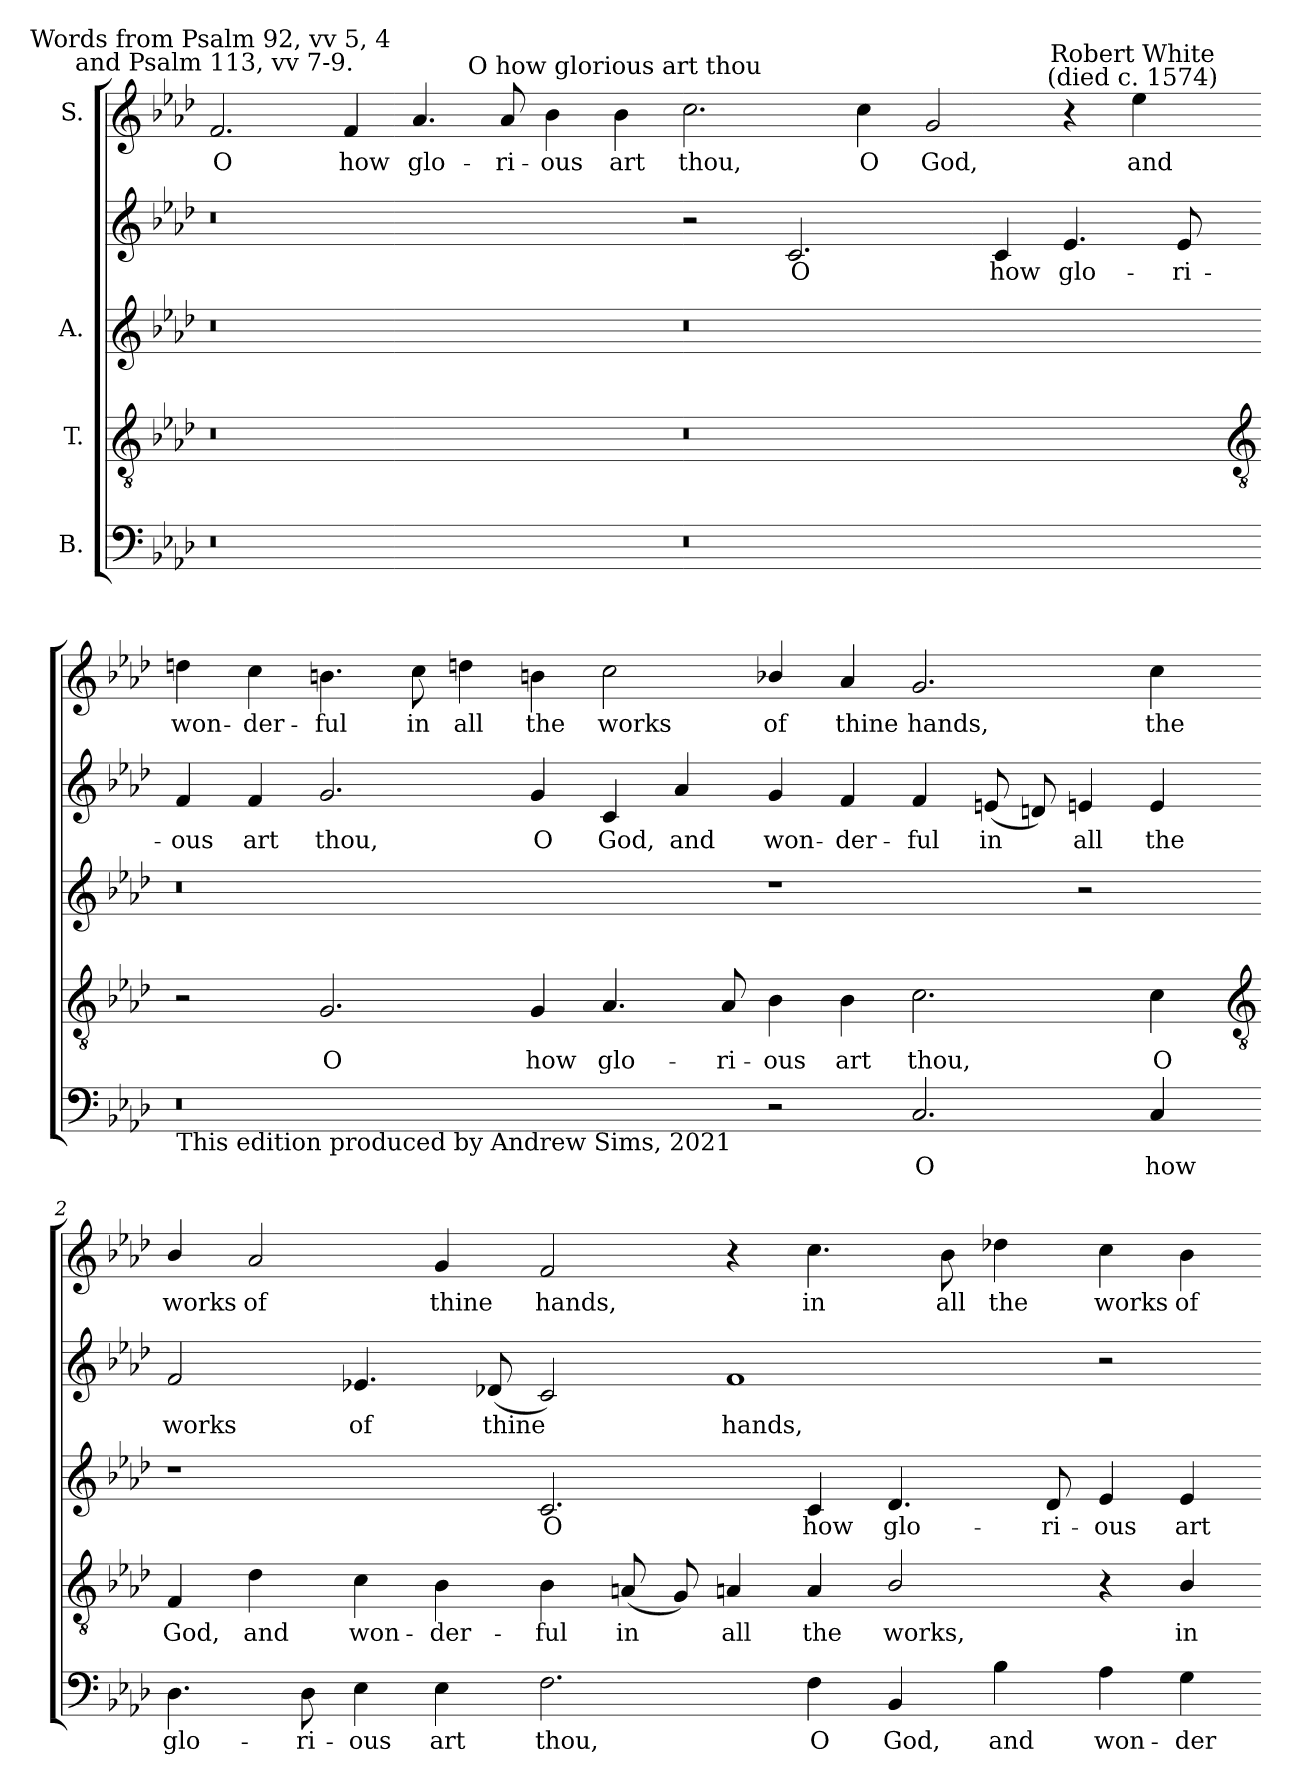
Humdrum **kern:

**kern	**text	**kern	**text	**kern	**text	**kern	**text	**kern	**text
*part4	*part4	*part3	*part3	*part2	*part2	*part2	*part2	*part1	*part1
*staff5	*staff5	*staff4	*staff4	*staff3	*staff3	*staff2	*staff2	*staff1	*staff1
*I"B.	*	*I"T.	*	*I"A.	*	*	*	*I"S.	*
*clefF4	*	*clefGv2	*	*clefG2	*	*clefG2	*	*clefG2	*
*k[b-e-a-d-]	*	*k[b-e-a-d-]	*	*k[b-e-a-d-]	*	*k[b-e-a-d-]	*	*k[b-e-a-d-]	*
*A-:	*	*A-:	*	*A-:	*	*A-:	*	*A-:	*
=	=	=	=	=	=	=	=	=	=
!	!	!	!	!	!	!	!	!LO:TX:a:cj:t=Words from Psalm 92, vv 5, 4\n and Psalm 113, vv 7-9.	!
!	!	!	!	!	!	!	!	!	!LO:LY:b
0r	.	0r	.	0r	.	0r	.	2.f	O
!	!	!	!	!	!	!	!	!	!LO:LY:b
.	.	.	.	.	.	.	.	4f	how
!	!	!	!	!	!	!	!	!	!LO:LY:b
.	.	.	.	.	.	.	.	4.a-	glo-
!	!	!	!	!	!	!	!	!	!LO:LY:b
.	.	.	.	.	.	.	.	8a-	-ri-
!	!	!	!	!	!	!	!	!	!LO:LY:b
.	.	.	.	.	.	.	.	4b-	-ous
!	!	!	!	!	!	!	!	!LO:TX:a:cj:t=O how glorious art thou	!
!	!	!	!	!	!	!	!	!	!LO:LY:b
.	.	.	.	.	.	.	.	4b-	art
!	!	!	!	!	!	!	!	!	!LO:LY:b
0r	.	0r	.	0r	.	2r	.	2.cc	thou,
!	!	!	!	!	!	!	!LO:LY:b	!	!
.	.	.	.	.	.	2.c	O	.	.
!	!	!	!	!	!	!	!	!	!LO:LY:b
.	.	.	.	.	.	.	.	4cc	O
!	!	!	!	!	!	!	!	!	!LO:LY:b
.	.	.	.	.	.	.	.	2g	God,
!	!	!	!	!	!	!	!LO:LY:b	!	!
.	.	.	.	.	.	4c	how	.	.
!	!	!	!	!	!	!	!LO:LY:b	!	!
.	.	.	.	.	.	4.e-	glo-	4r	.
!	!	!	!	!	!	!	!	!LO:TX:a:cj:t=Robert White\n(died c. 1574)	!
!	!	!	!	!	!	!	!	!	!LO:LY:b
.	.	.	.	.	.	.	.	4ee-	and
!	!	!	!	!	!	!	!LO:LY:b	!	!
.	.	.	.	.	.	8e-	-ri-	.	.
!!LO:LB:g=z
=1-	=1-	=1-	=1-	=1-	=1-	=1-	=1-	=1-	=1-
*	*	*clefGv2	*	*	*	*	*	*	*
!LO:TX:b:t=This edition produced by Andrew Sims, 2021	!	!	!	!	!	!	!	!	!
!	!	!	!	!	!	!	!LO:LY:b	!	!LO:LY:b
0r	.	2r	.	0r	.	4f	-ous	4ddn	won-
!	!	!	!	!	!	!	!LO:LY:b	!	!LO:LY:b
.	.	.	.	.	.	4f	art	4cc	-der-
!	!	!	!LO:LY:b	!	!	!	!LO:LY:b	!	!LO:LY:b
.	.	2.G	O	.	.	2.g	thou,	4.bn	-ful
!	!	!	!	!	!	!	!	!	!LO:LY:b
.	.	.	.	.	.	.	.	8cc	in
!	!	!	!	!	!	!	!	!	!LO:LY:b
.	.	.	.	.	.	.	.	4ddn	all
!	!	!	!LO:LY:b	!	!	!	!LO:LY:b	!	!LO:LY:b
.	.	4G	how	.	.	4g	O	4bn	the
!	!	!	!LO:LY:b	!	!	!	!LO:LY:b	!	!LO:LY:b
.	.	4.A-	glo-	.	.	4c	God,	2cc	works
!	!	!	!	!	!	!	!LO:LY:b	!	!
.	.	.	.	.	.	4a-	and	.	.
!	!	!	!LO:LY:b	!	!	!	!	!	!
.	.	8A-	-ri-	.	.	.	.	.	.
!	!	!	!LO:LY:b	!	!	!	!LO:LY:b	!	!LO:LY:b
2r	.	4B-	-ous	1r	.	4g	won-	4b-X/	of
!	!	!	!LO:LY:b	!	!	!	!LO:LY:b	!	!LO:LY:b
.	.	4B-	art	.	.	4f	-der-	4a-	thine
!	!LO:LY:b	!	!LO:LY:b	!	!	!	!LO:LY:b	!	!LO:LY:b
2.C	O	2.c	thou,	.	.	4f	-ful	2.g	hands,
!	!	!	!	!	!	!	!LO:LY:b	!	!
.	.	.	.	.	.	(<8en	in	.	.
.	.	.	.	.	.	8dn)	.	.	.
!	!	!	!	!	!	!	!LO:LY:b	!	!
.	.	.	.	2r	.	4en	all	.	.
!	!LO:LY:b	!	!LO:LY:b	!	!	!	!LO:LY:b	!	!LO:LY:b
4C	how	4c	O	.	.	4e	the	4cc	the
!!LO:LB:g=z
=2-	=2-	=2-	=2-	=2-	=2-	=2-	=2-	=2-	=2-
*	*	*clefGv2	*	*	*	*	*	*	*
!	!LO:LY:b	!	!LO:LY:b	!	!	!	!LO:LY:b	!	!LO:LY:b
4.D-	glo-	4F	God,	1r	.	2f	works	4b-/	works
!	!	!	!LO:LY:b	!	!	!	!	!	!LO:LY:b
.	.	4d-	and	.	.	.	.	2a-/	of
!	!LO:LY:b	!	!	!	!	!	!	!	!
8D-	-ri-	.	.	.	.	.	.	.	.
!	!LO:LY:b	!	!LO:LY:b	!	!	!	!LO:LY:b	!	!
4E-	-ous	4c	won-	.	.	4.e-X	of	.	.
!	!LO:LY:b	!	!LO:LY:b	!	!	!	!	!	!LO:LY:b
4E-	art	4B-	-der-	.	.	.	.	4g	thine
!	!	!	!	!	!	!	!LO:LY:b	!	!
.	.	.	.	.	.	(<8d-	thine	.	.
!	!LO:LY:b	!	!LO:LY:b	!	!LO:LY:b	!	!	!	!LO:LY:b
2.F	thou,	4B-	-ful	2.c	O	2c)	.	2f	hands,
!	!	!	!LO:LY:b	!	!	!	!	!	!
.	.	(<8An	in	.	.	.	.	.	.
.	.	8G)	.	.	.	.	.	.	.
!	!	!	!LO:LY:b	!	!	!	!LO:LY:b	!	!
.	.	4An	all	.	.	1f	hands,	4r	.
!	!LO:LY:b	!	!LO:LY:b	!	!LO:LY:b	!	!	!	!LO:LY:b
4F	O	4A	the	4c	how	.	.	4.cc	in
!	!LO:LY:b	!	!LO:LY:b	!	!LO:LY:b	!	!	!	!
4BB-	God,	2B-/	works,	4.d-	glo-	.	.	.	.
!	!	!	!	!	!	!	!	!	!LO:LY:b
.	.	.	.	.	.	.	.	8b-	all
!	!LO:LY:b	!	!	!	!	!	!	!	!LO:LY:b
4B-	and	.	.	.	.	.	.	4dd-	the
!	!	!	!	!	!LO:LY:b	!	!	!	!
.	.	.	.	8d-	-ri-	.	.	.	.
!	!LO:LY:b	!	!	!	!LO:LY:b	!	!	!	!LO:LY:b
4A-	won-	4r	.	4e-	-ous	2r	.	4cc	works
!	!LO:LY:b	!	!LO:LY:b	!	!LO:LY:b	!	!	!	!LO:LY:b
4G	-der-	4B-/	in	4e-	art	.	.	4b-	of
=-	=-	=-	=-	=-	=-	=-	=-	=-	=-
*-	*-	*-	*-	*-	*-	*-	*-	*-	*-
